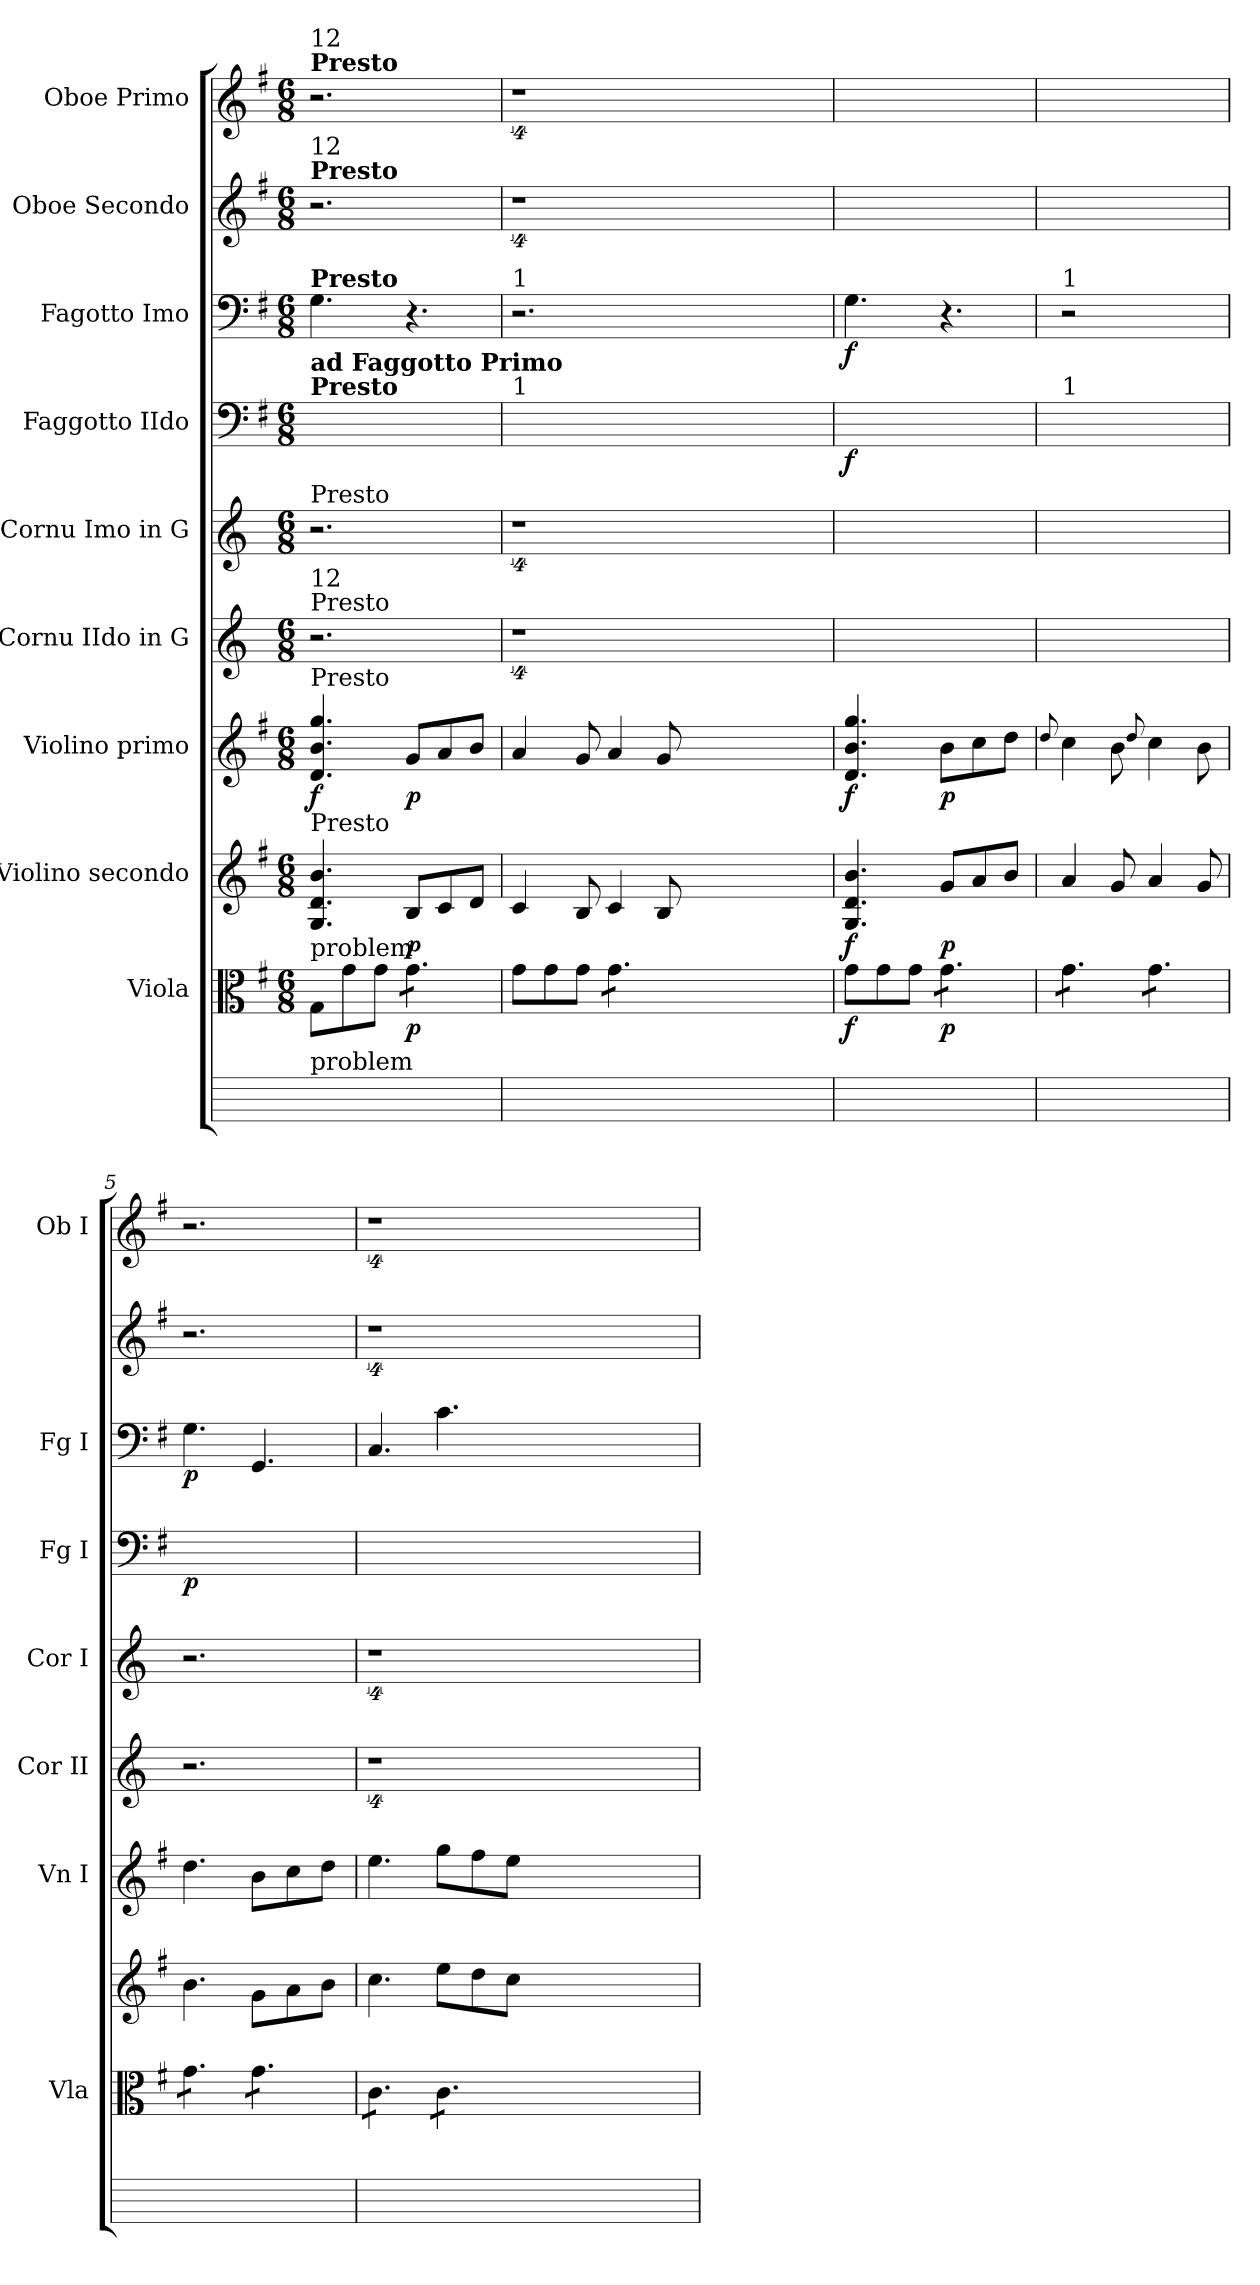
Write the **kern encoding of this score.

**kern	**kern	**dynam	**kern	**dynam	**kern	**dynam	**kern	**kern	**kern	**dynam	**kern	**dynam	**kern	**kern
*part10	*part9	*part9	*part8	*part8	*part7	*part7	*part6	*part5	*part4	*part4	*part3	*part3	*part2	*part1
*staff10	*staff9	*staff9	*staff8	*staff8	*staff7	*staff7	*staff6	*staff5	*staff4	*staff4	*staff3	*staff3	*staff2	*staff1
*	*I"Viola	*	*I"Violino secondo	*	*I"Violino primo	*	*I"Cornu IIdo in G	*I"Cornu Imo in G	*I"Faggotto IIdo	*	*I"Fagotto Imo	*	*I"Oboe Secondo	*I"Oboe Primo
*	*I'Vla	*	*	*	*I'Vn I	*	*I'Cor II	*I'Cor I	*I'Fg I	*	*I'Fg I	*	*	*I'Ob I
*	*clefC3	*	*clefG2	*	*clefG2	*	*clefG2	*clefG2	*clefF4	*	*clefF4	*	*clefG2	*clefG2
*	*	*	*	*	*	*	*ITrd3c5	*ITrd3c5	*	*	*	*	*	*
*	*k[f#]	*	*k[f#]	*	*k[f#]	*	*k[f#]	*k[f#]	*k[f#]	*	*k[f#]	*	*k[f#]	*k[f#]
*	*G:	*	*G:	*	*G:	*	*	*	*G:	*	*G:	*	*G:	*G:
*	*M6/8	*	*M6/8	*	*M6/8	*	*M6/8	*M6/8	*M6/8	*	*M6/8	*	*M6/8	*M6/8
=1	=1	=1	=1	=1	=1	=1	=1	=1	=1	=1	=1	=1	=1	=1
!	!	!	!	!	!	!	!	!	!	!	!	!	!	!LO:TX:a:B:t=Presto
!	!	!	!	!	!	!	!	!	!	!	!	!	!	!LO:TX:a:t=12
!	!	!	!	!	!	!	!	!	!	!	!	!	!LO:TX:a:B:t=Presto	!
!	!	!	!	!	!	!	!	!	!	!	!	!	!LO:TX:a:t=12	!
!	!	!	!	!	!	!	!	!	!	!	!LO:TX:a:B:t=Presto	!	!	!
!	!	!	!	!	!	!	!	!	!LO:TX:a:B:t=Presto	!	!	!	!	!
!	!	!	!	!	!	!	!	!	!LO:TX:a:B:t=ad Faggotto Primo	!	!	!	!	!
!	!	!	!	!	!	!	!	!LO:TX:a:t=Presto	!	!	!	!	!	!
!	!	!	!	!	!	!	!LO:TX:a:t=Presto	!	!	!	!	!	!	!
!	!	!	!	!	!	!	!LO:TX:a:t=12	!	!	!	!	!	!	!
!	!	!	!	!	!LO:TX:a:t=Presto	!	!	!	!	!	!	!	!	!
!	!	!	!LO:TX:a:t=Presto	!	!	!	!	!	!	!	!	!	!	!
!	!LO:TX:a:t=problem	!	!	!	!	!	!	!	!	!	!	!	!	!
!LO:TX:a:t=problem	!	!	!	!	!	!	!	!	!	!	!	!	!	!
2.ryy	8G/L	for	4.G/ 4.d/ 4.b/	.	4.d/ 4.b/ 4.gg/	f	2.r	2.r	4.G\yy	.	4.G\	.	2.r	2.r
.	8g\	.	.	.	.	.	.	.	.	.	.	.	.	.
.	8g\J	.	.	.	.	.	.	.	.	.	.	.	.	.
*	*tremolo	*	*	*	*	*	*	*	*	*	*	*	*	*
.	8g\L	p	8B/L	p	8g/L	p	.	.	4.ryy	.	4.r	.	.	.
.	8g\	.	8c/	.	8a/	.	.	.	.	.	.	.	.	.
.	8g\J	.	8d/J	.	8b/J	.	.	.	.	.	.	.	.	.
*	*Xtremolo	*	*	*	*	*	*	*	*	*	*	*	*	*
=2	=2	=2	=2	=2	=2	=2	=2	=2	=2	=2	=2	=2	=2	=2
!	!	!	!	!	!	!	!	!	!	!	!LO:TX:a:t=1	!	!	!
!	!	!	!	!	!	!	!	!	!LO:TX:a:t=1	!	!	!	!	!
2.ryy	8g\L	.	4c/	.	4a/	.	4%9r	4%9r	2.ryy	.	2.r	.	4%9r	4%9r
.	8g\	.	.	.	.	.	.	.	.	.	.	.	.	.
.	8g\J	.	8B/	.	8g/	.	.	.	.	.	.	.	.	.
*	*tremolo	*	*	*	*	*	*	*	*	*	*	*	*	*
.	8g\L	.	4c/	.	4a/	.	.	.	.	.	.	.	.	.
.	8g\	.	.	.	.	.	.	.	.	.	.	.	.	.
.	8g\J	.	8B/	.	8g/	.	.	.	.	.	.	.	.	.
*	*Xtremolo	*	*	*	*	*	*	*	*	*	*	*	*	*
1.ryy	1.ryy	.	1.ryy	.	1.ryy	.	.	.	1.ryy	.	1.ryy	.	.	.
=3	=3	=3	=3	=3	=3	=3	=3	=3	=3	=3	=3	=3	=3	=3
2.ryy	8g\L	f	4.G/ 4.d/ 4.b/	f	4.d/ 4.b/ 4.gg/	f	2.ryy	2.ryy	4.G\yy	f	4.G\	f	2.ryy	2.ryy
.	8g\	.	.	.	.	.	.	.	.	.	.	.	.	.
.	8g\J	.	.	.	.	.	.	.	.	.	.	.	.	.
*	*tremolo	*	*	*	*	*	*	*	*	*	*	*	*	*
.	8g\L	p	8g/L	p	8b\L	p	.	.	4.ryy	.	4.r	.	.	.
.	8g\	.	8a/	.	8cc\	.	.	.	.	.	.	.	.	.
.	8g\J	.	8b/J	.	8dd\J	.	.	.	.	.	.	.	.	.
=4	=4	=4	=4	=4	=4	=4	=4	=4	=4	=4	=4	=4	=4	=4
.	.	.	.	.	8qqdd/	.	.	.	.	.	.	.	.	.
!	!	!	!	!	!	!	!	!	!	!	!LO:TX:a:t=1	!	!	!
!	!	!	!	!	!	!	!	!	!LO:TX:a:t=1	!	!	!	!	!
!	!	!	!	!	!	!	!	!	!LO:N:vis=2	!	!LO:N:vis=2	!	!	!
2.ryy	8g\L	.	4a/	.	4cc\	.	2.ryy	2.ryy	2.ryy	.	2.r	.	2.ryy	2.ryy
.	8g\	.	.	.	.	.	.	.	.	.	.	.	.	.
.	8g\J	.	8g/	.	8b\	.	.	.	.	.	.	.	.	.
.	.	.	.	.	8qqdd/	.	.	.	.	.	.	.	.	.
.	8g\L	.	4a/	.	4cc\	.	.	.	.	.	.	.	.	.
.	8g\	.	.	.	.	.	.	.	.	.	.	.	.	.
.	8g\J	.	8g/	.	8b\	.	.	.	.	.	.	.	.	.
=5	=5	=5	=5	=5	=5	=5	=5	=5	=5	=5	=5	=5	=5	=5
2.ryy	8g\L	.	4.b\	.	4.dd\	.	2.r	2.r	4.G\yy	p	4.G\	p	2.r	2.r
.	8g\	.	.	.	.	.	.	.	.	.	.	.	.	.
.	8g\J	.	.	.	.	.	.	.	.	.	.	.	.	.
.	8g\L	.	8g\L	.	8b\L	.	.	.	4.GG/yy	.	4.GG/	.	.	.
.	8g\	.	8a\	.	8cc\	.	.	.	.	.	.	.	.	.
.	8g\J	.	8b\J	.	8dd\J	.	.	.	.	.	.	.	.	.
=6	=6	=6	=6	=6	=6	=6	=6	=6	=6	=6	=6	=6	=6	=6
2.ryy	8c\L	.	4.cc\	.	4.ee\	.	4%9r	4%9r	4.C/yy	.	4.C/	.	4%9r	4%9r
.	8c\	.	.	.	.	.	.	.	.	.	.	.	.	.
.	8c\J	.	.	.	.	.	.	.	.	.	.	.	.	.
.	8c\L	.	8ee\L	.	8gg\L	.	.	.	4.c\yy	.	4.c\	.	.	.
.	8c\	.	8dd\	.	8ff#\	.	.	.	.	.	.	.	.	.
.	8c\J	.	8cc\J	.	8ee\J	.	.	.	.	.	.	.	.	.
*	*Xtremolo	*	*	*	*	*	*	*	*	*	*	*	*	*
1.ryy	1.ryy	.	1.ryy	.	1.ryy	.	.	.	1.ryy	.	1.ryy	.	.	.
=	=	=	=	=	=	=	=	=	=	=	=	=	=	=
*-	*-	*-	*-	*-	*-	*-	*-	*-	*-	*-	*-	*-	*-	*-
